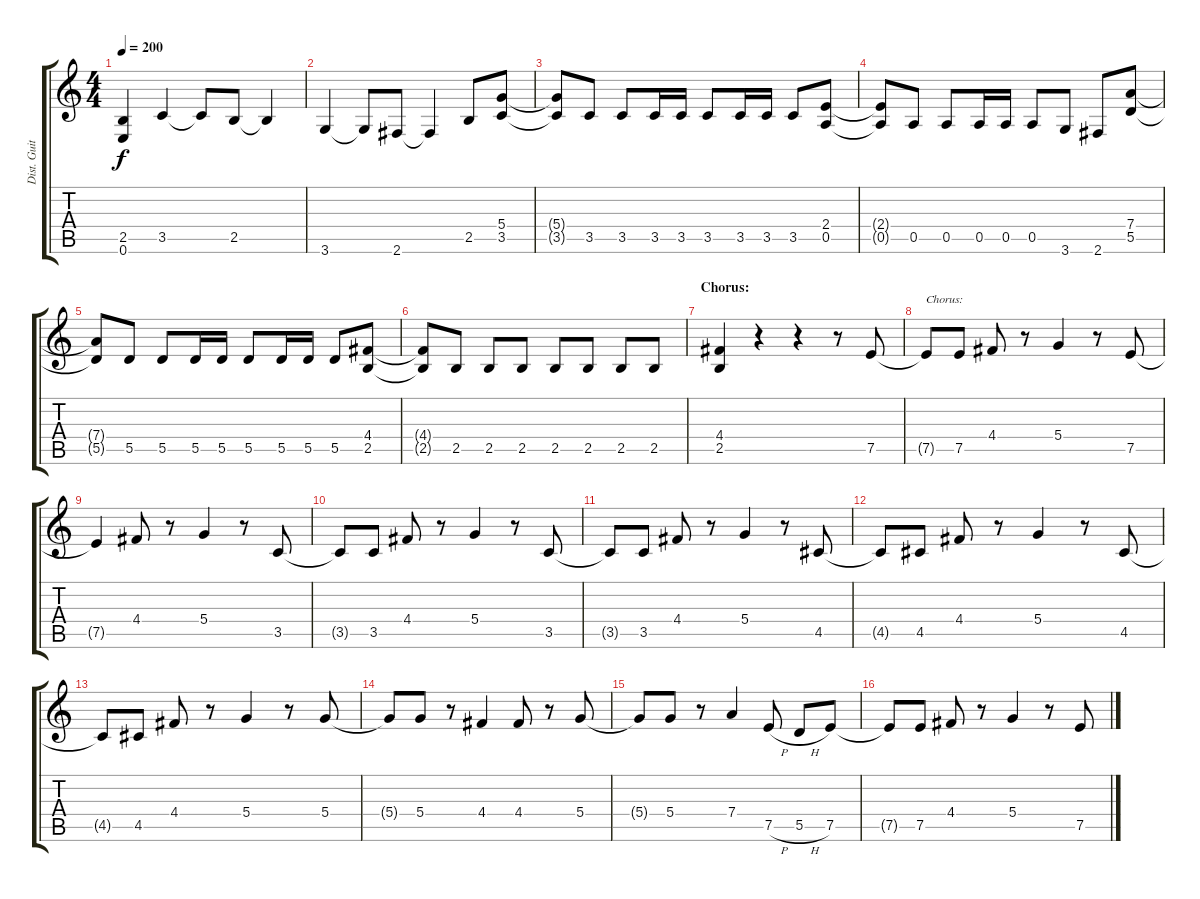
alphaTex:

\track ("Dist. Guitar 1" "Dist. Guit") {instrument distortionguitar}
\staff {score tabs}
\tuning (E4 B3 G3 D3 A2 E2) {hide}
\ts (4 4)
\tempo 200
\clef g2
\ks c
(2.5{t} 0.6{t}).4{dy f} 3.5.4 3.5{t}.8 2.5.8 2.5{t}.4 |
3.6.4 3.6{t}.8 2.6.8 2.6{t}.4 2.5.8 (5.4 3.5).8 |
(5.4{t} 3.5{t}).8 3.5.8 3.5.8 3.5.16 3.5.16 3.5.8 3.5.16 3.5.16 3.5.8 (2.4 0.5).8 |
(2.4{t} 0.5{t}).8 0.5.8 0.5.8 0.5.16 0.5.16 0.5.8 3.6.8 2.6.8 (7.4 5.5).8 |
(7.4{t} 5.5{t}).8 5.5.8 5.5.8 5.5.16 5.5.16 5.5.8 5.5.16 5.5.16 5.5.8 (4.4 2.5).8 |
(4.4{t} 2.5{t}).8 2.5.8 2.5.8 2.5.8 2.5.8 2.5.8 2.5.8 2.5.8 |
\section ("" "Chorus:")
(4.4 2.5).4 r.4 r.4 r.8 7.5.8 |
7.5{t}.8{txt "Chorus:"} 7.5.8 4.4.8 r.8 5.4.4 r.8 7.5.8 |
7.5{t}.4 4.4.8 r.8 5.4.4 r.8 3.5.8 |
3.5{t}.8 3.5.8 4.4.8 r.8 5.4.4 r.8 3.5.8 |
3.5{t}.8 3.5.8 4.4.8 r.8 5.4.4 r.8 4.5.8 |
4.5{t}.8 4.5.8 4.4.8 r.8 5.4.4 r.8 4.5.8 |
4.5{t}.8 4.5.8 4.4.8 r.8 5.4.4 r.8 5.4.8 |
5.4{t}.8 5.4.8 r.8 4.4.4 4.4.8 r.8 5.4.8 |
5.4{t}.8 5.4.8 r.8 7.4.4 7.5{h}.8 5.5{h}.8 7.5.8 |
7.5{t}.8 7.5.8 4.4.8 r.8 5.4.4 r.8 7.5.8
